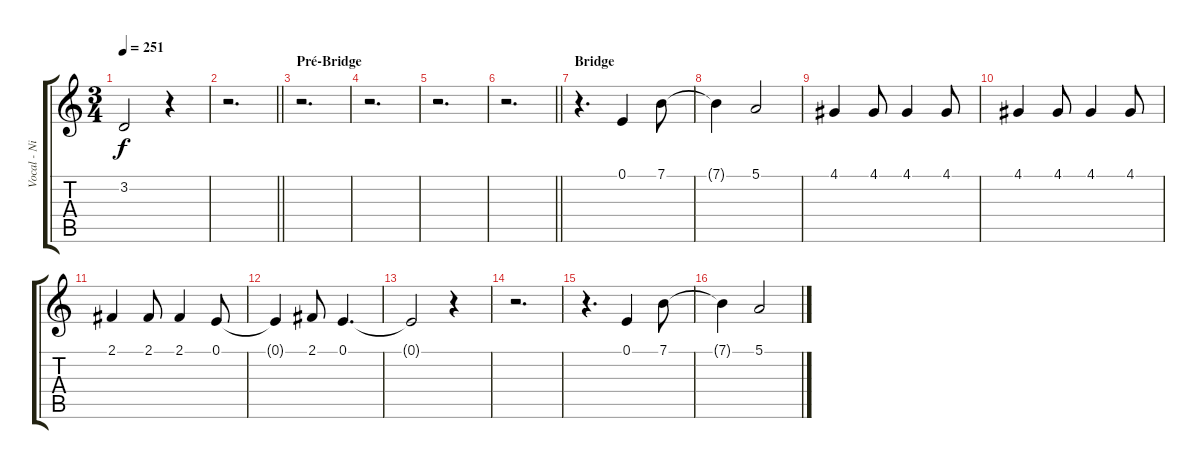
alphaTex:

\track ("Vocal - Nikola" "Vocal - Ni") {instrument tenorsax}
\staff {score tabs}
\tuning (E4 B3 G3 D3 A2 E2) {hide}
\ts (3 4)
\tempo 251
\clef g2
\ks c
3.2{t}.2{dy f} r.4 |
\barLineRight lightlight
r.2{d} |
\section ("" "Pré-Bridge")
r.2{d} |
r.2{d} |
r.2{d} |
\barLineRight lightlight
r.2{d} |
\section ("" "Bridge")
r.4{d} 0.1.4 7.1.8 |
7.1{t}.4 5.1.2 |
4.1.4 4.1.8 4.1.4 4.1.8 |
4.1.4 4.1.8 4.1.4 4.1.8 |
2.1.4 2.1.8 2.1.4 0.1.8 |
0.1{t}.4 2.1.8 0.1.4{d} |
0.1{t}.2 r.4 |
r.2{d} |
r.4{d} 0.1.4 7.1.8 |
7.1{t}.4 5.1.2
